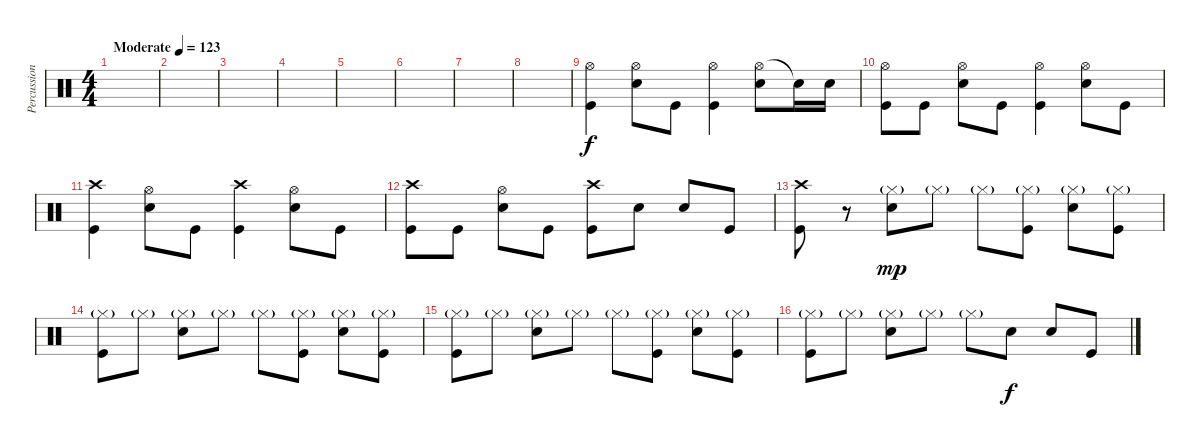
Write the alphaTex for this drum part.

\track ("Percussion" "Percussion") {instrument percussion}
\staff {score}
\articulation defaults
\ts (4 4)
\tempo (123 "Moderate")
\clef neutral
\ks c
|
|
|
|
|
|
|
|
("Hi-Hat (open)" "Kick (hit)").4 ("Hi-Hat (open)" "Electric Snare (hit)").8 "Kick (hit)".8 ("Hi-Hat (open)" "Kick (hit)").4 ("Hi-Hat (open)" "Electric Snare (hit)").8 "Electric Snare (hit)"{t}.16 "Electric Snare (hit)".16 |
("Hi-Hat (open)" "Kick (hit)").8 "Kick (hit)".8 ("Hi-Hat (open)" "Electric Snare (hit)").8 "Kick (hit)".8 ("Hi-Hat (open)" "Kick (hit)").4 ("Hi-Hat (open)" "Electric Snare (hit)").8 "Kick (hit)".8 |
("Crash high (hit)" "Kick (hit)").4 ("Hi-Hat (open)" "Electric Snare (hit)").8 "Kick (hit)".8 ("Crash high (hit)" "Kick (hit)").4 ("Hi-Hat (open)" "Electric Snare (hit)").8 "Kick (hit)".8 |
("Crash high (hit)" "Kick (hit)").8 "Kick (hit)".8 ("Hi-Hat (open)" "Electric Snare (hit)").8 "Kick (hit)".8 ("Crash high (hit)" "Kick (hit)").8 "Electric Snare (hit)".8 "Electric Snare (hit)".8 "Kick (hit)".8 |
("Crash high (hit)" "Kick (hit)").8 r.8 ("Hi-Hat (closed)"{g} "Electric Snare (hit)").8{dy mp} "Hi-Hat (closed)"{g}.8 "Hi-Hat (closed)"{g}.8 ("Hi-Hat (closed)"{g} "Kick (hit)").8 ("Hi-Hat (closed)"{g} "Electric Snare (hit)").8 ("Hi-Hat (closed)"{g} "Kick (hit)").8 |
("Hi-Hat (closed)"{g} "Kick (hit)").8 "Hi-Hat (closed)"{g}.8 ("Hi-Hat (closed)"{g} "Electric Snare (hit)").8 "Hi-Hat (closed)"{g}.8 "Hi-Hat (closed)"{g}.8 ("Hi-Hat (closed)"{g} "Kick (hit)").8 ("Hi-Hat (closed)"{g} "Electric Snare (hit)").8 ("Hi-Hat (closed)"{g} "Kick (hit)").8 |
("Hi-Hat (closed)"{g} "Kick (hit)").8 "Hi-Hat (closed)"{g}.8 ("Hi-Hat (closed)"{g} "Electric Snare (hit)").8 "Hi-Hat (closed)"{g}.8 "Hi-Hat (closed)"{g}.8 ("Hi-Hat (closed)"{g} "Kick (hit)").8 ("Hi-Hat (closed)"{g} "Electric Snare (hit)").8 ("Hi-Hat (closed)"{g} "Kick (hit)").8 |
("Hi-Hat (closed)"{g} "Kick (hit)").8 "Hi-Hat (closed)"{g}.8 ("Hi-Hat (closed)"{g} "Electric Snare (hit)").8 "Hi-Hat (closed)"{g}.8 "Hi-Hat (closed)"{g}.8 "Electric Snare (hit)".8{dy f} "Electric Snare (hit)".8 "Kick (hit)".8
